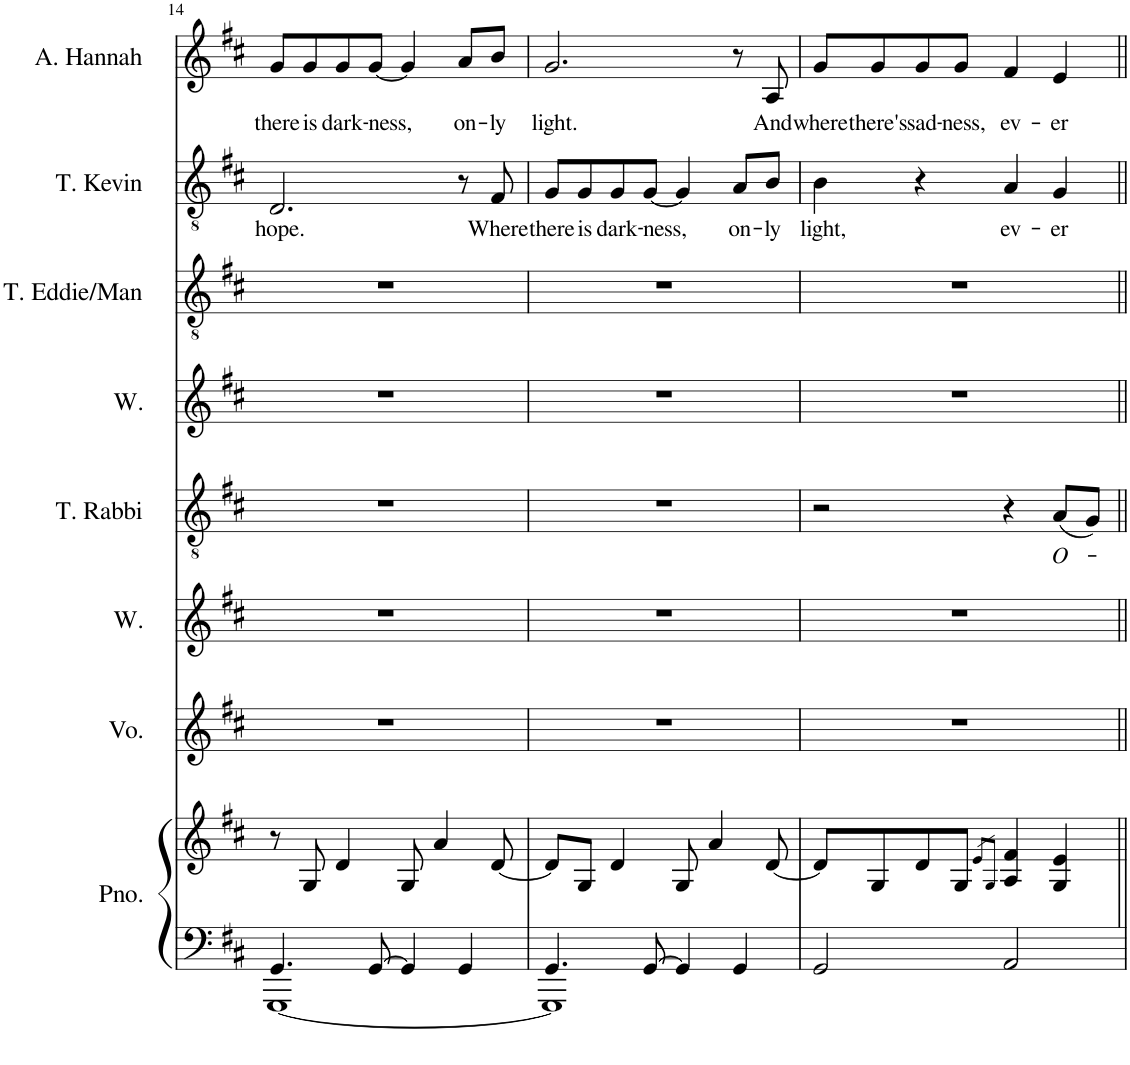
**kern	**kern	**kern	**kern	**kern	**text	**kern	**kern	**kern	**text	**kern	**text
*part8	*part8	*part7	*part6	*part5	*part5	*part4	*part3	*part2	*part2	*part1	*part1
*staff9	*staff8	*staff7	*staff6	*staff5	*staff5	*staff4	*staff3	*staff2	*staff2	*staff1	*staff1
*I"Piano	*	*I"Voice	*I"Women	*I"Tenor	*	*I"Women	*I"Tenor	*I"Tenor	*	*I"Alto	*
*I'Pno.	*	*I'Vo.	*I'W.	*	*	*I'W.	*	*	*	*	*
!!LO:PB:g=z
*clefF4	*clefG2	*clefG2	*clefG2	*clefGv2	*	*clefG2	*clefGv2	*clefGv2	*	*clefG2	*
*k[f#c#]	*k[f#c#]	*k[f#c#]	*k[f#c#]	*k[f#c#]	*	*k[f#c#]	*k[f#c#]	*k[f#c#]	*	*k[f#c#]	*
*M4/4	*M4/4	*M4/4	*M4/4	*M4/4	*	*M4/4	*M4/4	*M4/4	*	*M4/4	*
=14	=14	=14	=14	=14	=14	=14	=14	=14	=14	=14	=14
*^	*	*	*	*	*	*	*	*	*	*	*
!	!	!	!	!	!	!	!	!	!	!LO:LY:b	!	!LO:LY:b
4.GG/	[1GGG	8r	1r	1r	1r	.	1r	1r	2.D/	hope.	8g/L	there
!	!	!	!	!	!	!	!	!	!	!	!	!LO:LY:b
.	.	8G/	.	.	.	.	.	.	.	.	8g/	is
!	!	!	!	!	!	!	!	!	!	!	!	!LO:LY:b
.	.	4d/	.	.	.	.	.	.	.	.	8g/	dark-
!	!	!	!	!	!	!	!	!	!	!	!	!LO:LY:b
[8GG/	.	.	.	.	.	.	.	.	.	.	[8g/J	-ness,
4GG/]	.	8G/	.	.	.	.	.	.	.	.	4g/]	.
.	.	4a/	.	.	.	.	.	.	.	.	.	.
!	!	!	!	!	!	!	!	!	!	!	!	!LO:LY:b
4GG/	.	.	.	.	.	.	.	.	8r	.	8a/L	on-
!	!	!	!	!	!	!	!	!	!	!LO:LY:b	!	!LO:LY:b
.	.	[8d/	.	.	.	.	.	.	8F#/	Where	8b/J	-ly
=15	=15	=15	=15	=15	=15	=15	=15	=15	=15	=15	=15	=15
!	!	!	!	!	!	!	!	!	!	!LO:LY:b	!	!LO:LY:b
4.GG/	1GGG]	8d/L]	1r	1r	1r	.	1r	1r	8G/L	there	2.g/	light.
!	!	!	!	!	!	!	!	!	!	!LO:LY:b	!	!
.	.	8G/J	.	.	.	.	.	.	8G/	is	.	.
!	!	!	!	!	!	!	!	!	!	!LO:LY:b	!	!
.	.	4d/	.	.	.	.	.	.	8G/	dark-	.	.
!	!	!	!	!	!	!	!	!	!	!LO:LY:b	!	!
[8GG/	.	.	.	.	.	.	.	.	[8G/J	-ness,	.	.
4GG/]	.	8G/	.	.	.	.	.	.	4G/]	.	.	.
.	.	4a/	.	.	.	.	.	.	.	.	.	.
!	!	!	!	!	!	!	!	!	!	!LO:LY:b	!	!
4GG/	.	.	.	.	.	.	.	.	8A/L	on-	8r	.
!	!	!	!	!	!	!	!	!	!	!LO:LY:b	!	!LO:LY:b
.	.	[8d/	.	.	.	.	.	.	8B/J	-ly	8A/	And
*v	*v	*	*	*	*	*	*	*	*	*	*	*
=16	=16	=16	=16	=16	=16	=16	=16	=16	=16	=16	=16
!	!	!	!	!	!	!	!	!	!LO:LY:b	!	!LO:LY:b
2GG/	8d/L]	1r	1r	2r	.	1r	1r	4B\	light,	8g/L	where
!	!	!	!	!	!	!	!	!	!	!	!LO:LY:b
.	8G/	.	.	.	.	.	.	.	.	8g/	there's
!	!	!	!	!	!	!	!	!	!	!	!LO:LY:b
.	8d/	.	.	.	.	.	.	4r	.	8g/	sad-
!	!	!	!	!	!	!	!	!	!	!	!LO:LY:b
.	8G/J	.	.	.	.	.	.	.	.	8g/J	-ness,
.	8qe/L	.	.	.	.	.	.	.	.	.	.
.	8qG/J	.	.	.	.	.	.	.	.	.	.
!	!	!	!	!	!	!	!	!	!LO:LY:b	!	!LO:LY:b
2AA/	4A/ 4f#/	.	.	4r	.	.	.	4A/	ev-	4f#/	ev-
!	!	!	!	!	!LO:LY:b	!	!	!	!LO:LY:b	!	!LO:LY:b
.	4G/ 4e/	.	.	(8A/L	O-	.	.	4G/	-er	4e/	-er
.	.	.	.	8G/J)	.	.	.	.	.	.	.
=||	=||	=||	=||	=||	=||	=||	=||	=||	=||	=||	=||
*-	*-	*-	*-	*-	*-	*-	*-	*-	*-	*-	*-
